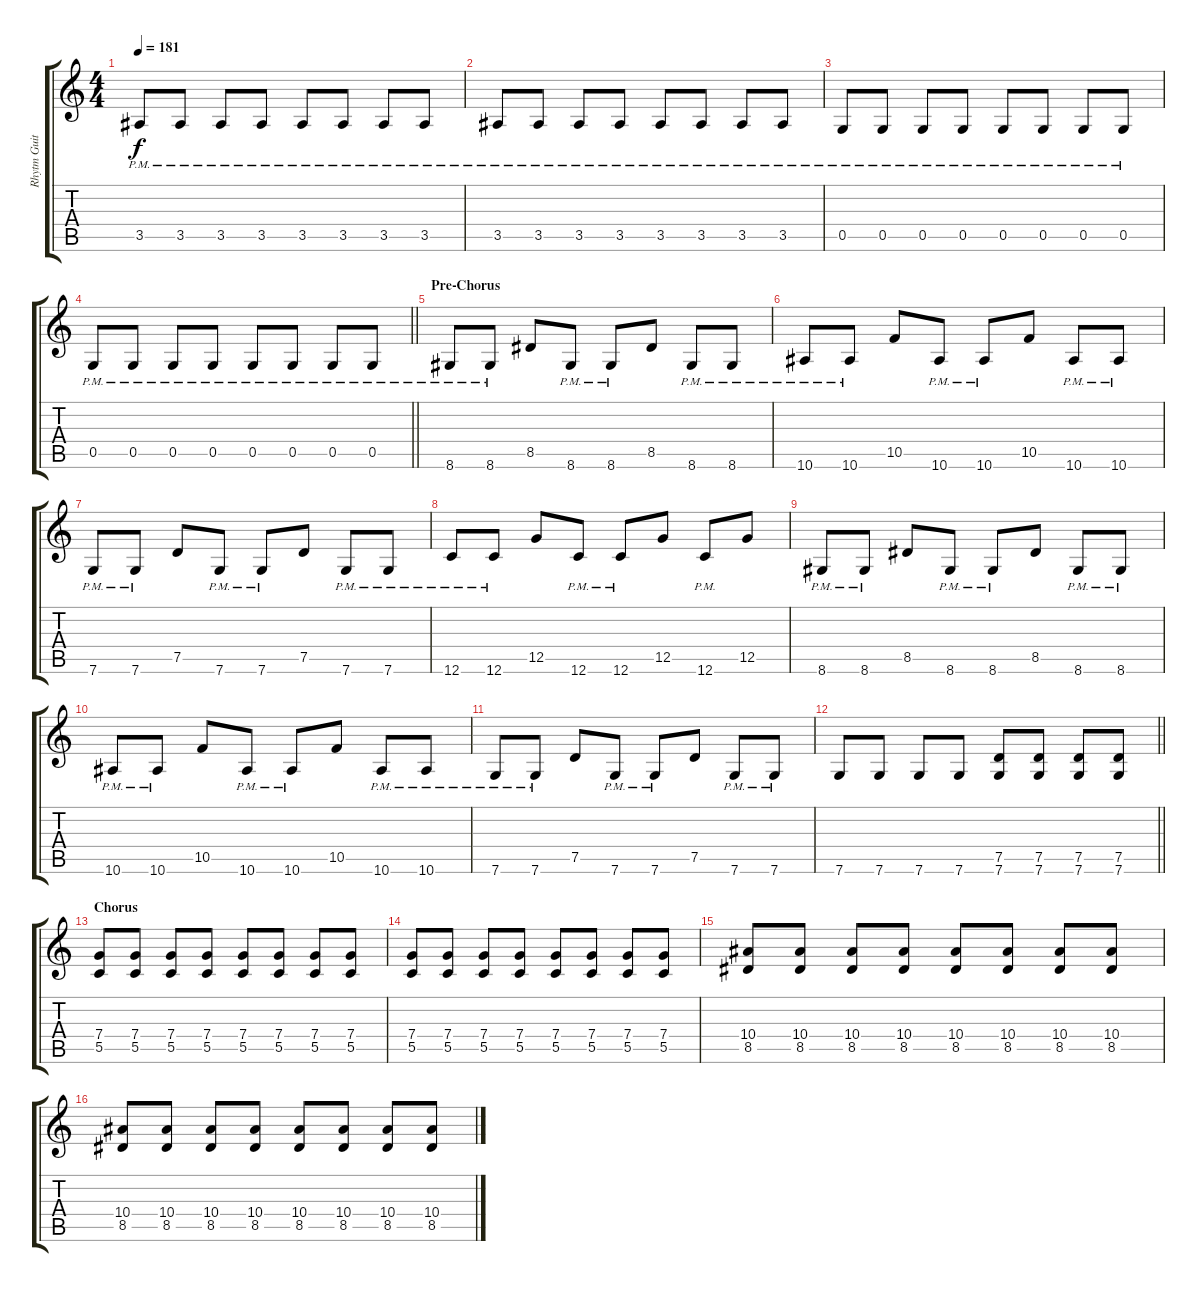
\track ("Rhytm Guitar [L]" "Rhytm Guit") {instrument distortionguitar}
\staff {score tabs}
\tuning (D4 A3 F3 C3 G2 C2) {hide}
\ts (4 4)
\tempo 181
\clef g2
\ks c
3.5{pm}.8{dy f} 3.5{pm}.8 3.5{pm}.8 3.5{pm}.8 3.5{pm}.8 3.5{pm}.8 3.5{pm}.8 3.5{pm}.8 |
3.5{pm}.8 3.5{pm}.8 3.5{pm}.8 3.5{pm}.8 3.5{pm}.8 3.5{pm}.8 3.5{pm}.8 3.5{pm}.8 |
0.5{pm}.8 0.5{pm}.8 0.5{pm}.8 0.5{pm}.8 0.5{pm}.8 0.5{pm}.8 0.5{pm}.8 0.5{pm}.8 |
\barLineRight lightlight
0.5{pm}.8 0.5{pm}.8 0.5{pm}.8 0.5{pm}.8 0.5{pm}.8 0.5{pm}.8 0.5{pm}.8 0.5{pm}.8 |
\section ("" "Pre-Chorus")
8.6{pm}.8 8.6{pm}.8 8.5.8 8.6{pm}.8 8.6{pm}.8 8.5.8 8.6{pm}.8 8.6{pm}.8 |
10.6{pm}.8 10.6{pm}.8 10.5.8 10.6{pm}.8 10.6{pm}.8 10.5.8 10.6{pm}.8 10.6{pm}.8 |
7.6{pm}.8 7.6{pm}.8 7.5.8 7.6{pm}.8 7.6{pm}.8 7.5.8 7.6{pm}.8 7.6{pm}.8 |
12.6{pm}.8 12.6{pm}.8 12.5.8 12.6{pm}.8 12.6{pm}.8 12.5.8 12.6{pm}.8 12.5.8 |
8.6{pm}.8 8.6{pm}.8 8.5.8 8.6{pm}.8 8.6{pm}.8 8.5.8 8.6{pm}.8 8.6{pm}.8 |
10.6{pm}.8 10.6{pm}.8 10.5.8 10.6{pm}.8 10.6{pm}.8 10.5.8 10.6{pm}.8 10.6{pm}.8 |
7.6{pm}.8 7.6{pm}.8 7.5.8 7.6{pm}.8 7.6{pm}.8 7.5.8 7.6{pm}.8 7.6{pm}.8 |
\barLineRight lightlight
7.6.8 7.6.8 7.6.8 7.6.8 (7.5 7.6).8 (7.5 7.6).8 (7.5 7.6).8 (7.5 7.6).8 |
\section ("" "Chorus")
(7.4 5.5).8 (7.4 5.5).8 (7.4 5.5).8 (7.4 5.5).8 (7.4 5.5).8 (7.4 5.5).8 (7.4 5.5).8 (7.4 5.5).8 |
(7.4 5.5).8 (7.4 5.5).8 (7.4 5.5).8 (7.4 5.5).8 (7.4 5.5).8 (7.4 5.5).8 (7.4 5.5).8 (7.4 5.5).8 |
(10.4 8.5).8 (10.4 8.5).8 (10.4 8.5).8 (10.4 8.5).8 (10.4 8.5).8 (10.4 8.5).8 (10.4 8.5).8 (10.4 8.5).8 |
(10.4 8.5).8 (10.4 8.5).8 (10.4 8.5).8 (10.4 8.5).8 (10.4 8.5).8 (10.4 8.5).8 (10.4 8.5).8 (10.4 8.5).8
